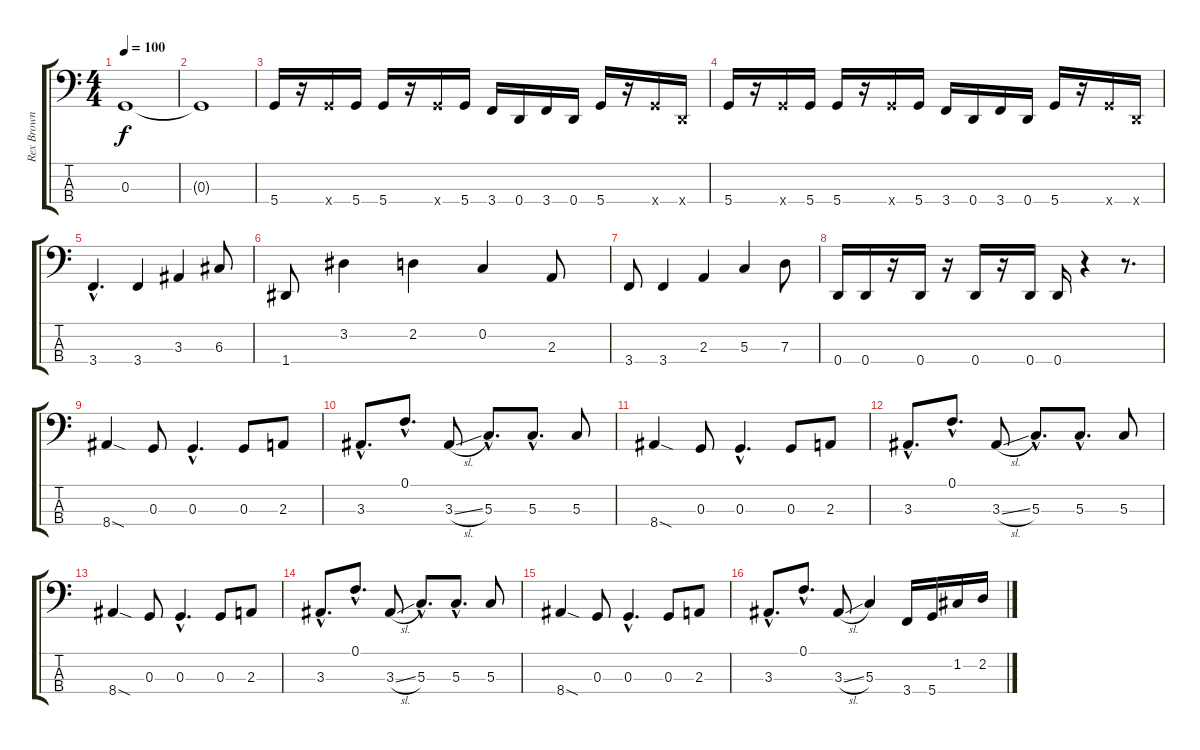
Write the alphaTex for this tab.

\track ("Rex Brown # Bass" "Rex Brown ") {instrument electricbasspick}
\staff {score tabs}
\tuning (F2 C2 G1 D1) {hide}
\ts (4 4)
\tempo 100
\clef f4
\ks c
0.3.1{dy f} |
0.3{t}.1 |
5.4.16 r.16 5.4{x}.16 5.4.16 5.4.16 r.16 5.4{x}.16 5.4.16 3.4.16 0.4.16 3.4.16 0.4.16 5.4.16 r.16 5.4{x}.16 0.4{x}.16 |
5.4.16 r.16 5.4{x}.16 5.4.16 5.4.16 r.16 5.4{x}.16 5.4.16 3.4.16 0.4.16 3.4.16 0.4.16 5.4.16 r.16 5.4{x}.16 0.4{x}.16 |
3.4{hac}.4{d} 3.4.4 3.3.4 6.3.8 |
1.4.8 3.2.4 2.2.4 0.2.4 2.3.8 |
3.4.8 3.4.4 2.3.4 5.3.4 7.3.8 |
0.4.16 0.4.16 r.16 0.4.16 r.16 0.4.16 r.16 0.4.16 0.4.16 r.4 r.8{d} |
8.4{sod}.4 0.3.8 0.3{hac}.4{d} 0.3.8 2.3.8 |
3.3{hac}.8{d} 0.1{hac}.8{d} 3.3{sl}.8 5.3{hac}.8{d} 5.3{hac}.8{d} 5.3.8 |
8.4{sod}.4 0.3.8 0.3{hac}.4{d} 0.3.8 2.3.8 |
3.3{hac}.8{d} 0.1{hac}.8{d} 3.3{sl}.8 5.3{hac}.8{d} 5.3{hac}.8{d} 5.3.8 |
8.4{sod}.4 0.3.8 0.3{hac}.4{d} 0.3.8 2.3.8 |
3.3{hac}.8{d} 0.1{hac}.8{d} 3.3{sl}.8 5.3{hac}.8{d} 5.3{hac}.8{d} 5.3.8 |
8.4{sod}.4 0.3.8 0.3{hac}.4{d} 0.3.8 2.3.8 |
3.3{hac}.8{d} 0.1{hac}.8{d} 3.3{sl}.8 5.3.4 3.4.16 5.4.16 1.2.16 2.2.16
